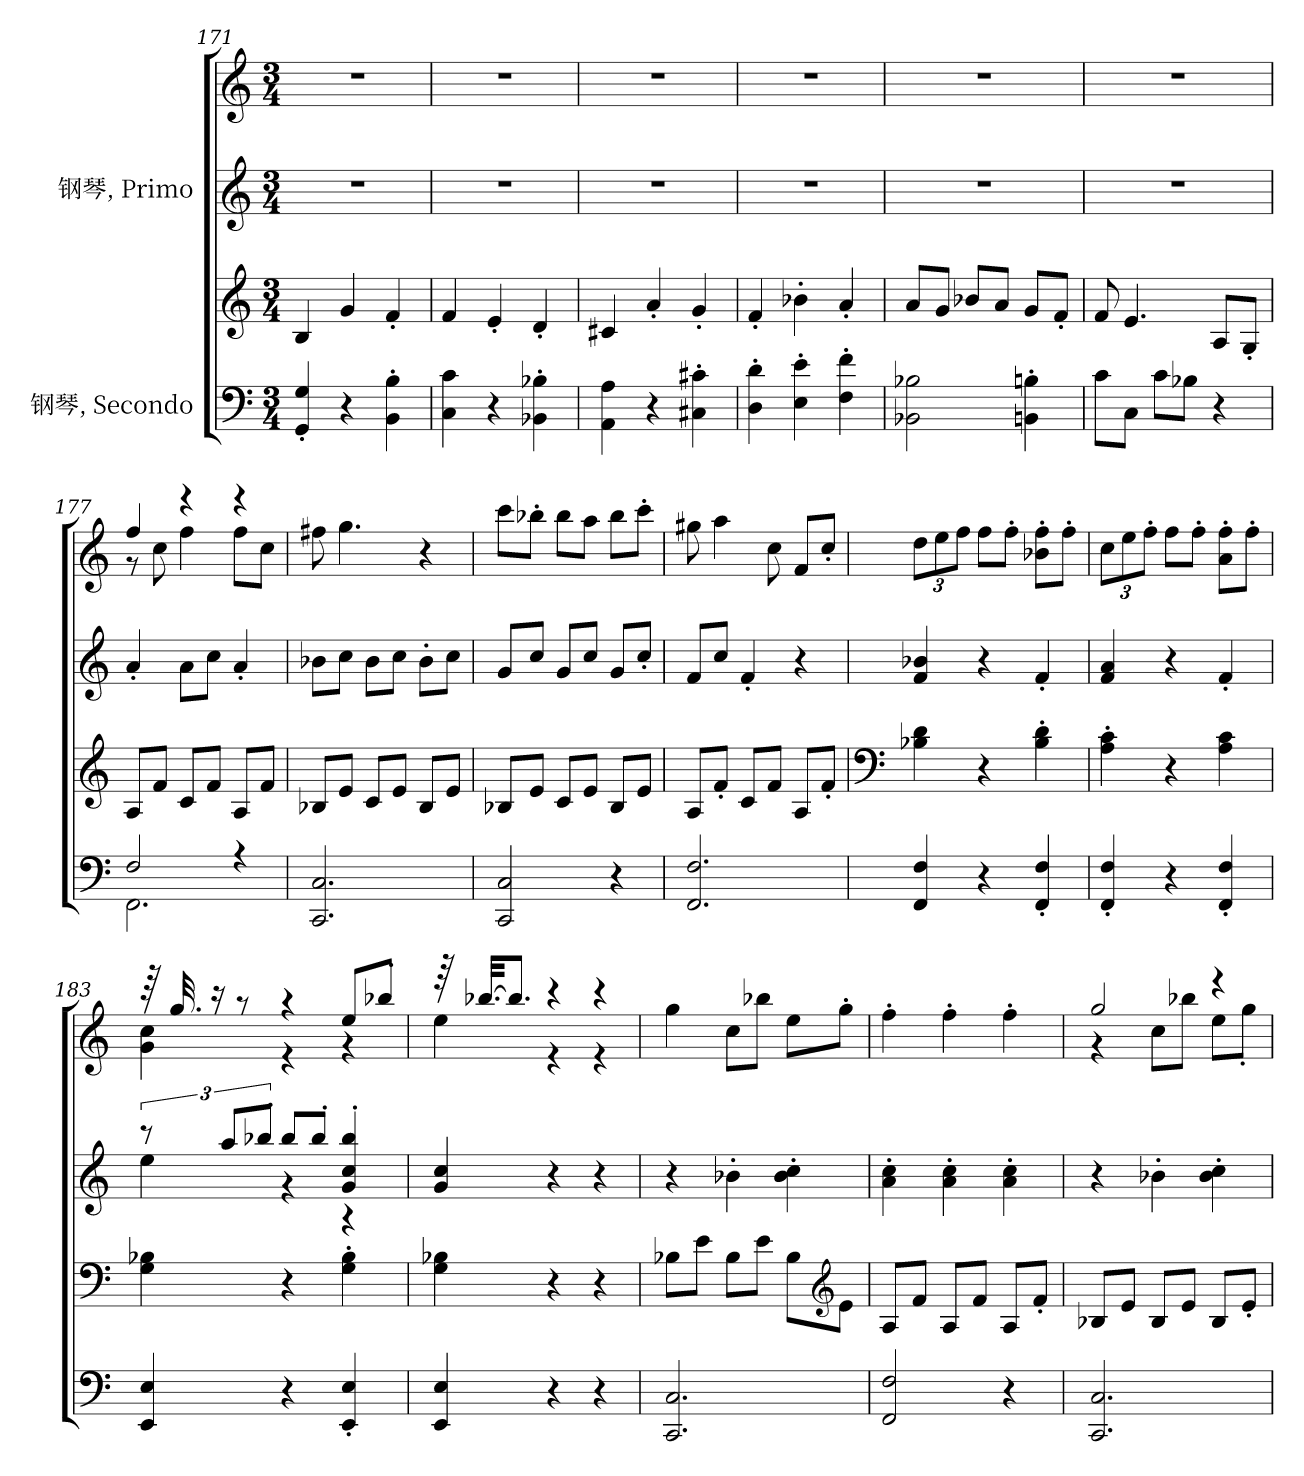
**kern	**kern	**kern	**kern
*part2	*part2	*part1	*part1
*staff4	*staff3	*staff2	*staff1
*I"钢琴, Secondo	*	*I"钢琴, Primo	*
*clefF4	*clefG2	*clefG2	*clefG2
*k[]	*k[]	*k[]	*k[]
*M3/4	*M3/4	*M3/4	*M3/4
=171	=171	=171	=171
4GG/' 4G/'	4B/	2.r	2.r
4r	4g/	.	.
4BB\' 4B\'	4f'/	.	.
=172	=172	=172	=172
4C\ 4c\	4f/	2.r	2.r
4r	4e'/	.	.
4BB-X\' 4B-X\'	4d'/	.	.
!!LO:LB:g=z
=173	=173	=173	=173
4AA\ 4A\	4c#X/	2.r	2.r
4r	4a'/	.	.
4C#X\' 4c#X\'	4g'/	.	.
=174	=174	=174	=174
4D\' 4d\'	4f'/	2.r	2.r
4E\' 4e\'	4b-X'\	.	.
4F\' 4f\'	4a'/	.	.
=175	=175	=175	=175
2BB-X\ 2B-X\	8a/L	2.r	2.r
.	8g/J	.	.
.	8b-X/L	.	.
.	8a/J	.	.
4BBn\' 4Bn\'	8g/L	.	.
.	8f'/J	.	.
=176	=176	=176	=176
8c\L	8f/	2.r	2.r
8C\J	4.e/	.	.
8c\L	.	.	.
8B-X\J	.	.	.
4r	8A/L	.	.
.	8G'/J	.	.
=177	=177	=177	=177
*^	*	*	*^
2F/	2.FF\	8A/L	4a'/	4ff/	8r
.	.	8f/J	.	.	8cc\
.	.	8c/L	8a\L	4r	4ff\
.	.	8f/J	8cc\J	.	.
4r	.	8A/L	4a'/	4r	8ff\L
.	.	8f/J	.	.	8cc\J
*v	*v	*	*	*v	*v
=178	=178	=178	=178
2.CC/ 2.C/	8B-X/L	8b-X\L	8ff#X\
.	8e/J	8cc\J	4.gg\
.	8c/L	8b-\L	.
.	8e/J	8cc\J	.
.	8B-/L	8b-'\L	4r
.	8e/J	8cc\J	.
!!LO:PB:g=z
=179	=179	=179	=179
2CC/ 2C/	8B-X/L	8g/L	8ccc\L
.	8e/J	8cc/J	8bb-X'\J
.	8c/L	8g/L	8bb-\L
.	8e/J	8cc/J	8aa\J
4r	8B-/L	8g/L	8bb-\L
.	8e/J	8cc'/J	8ccc'\J
=180	=180	=180	=180
2.FF/ 2.F/	8A/L	8f/L	8gg#X\
.	8f'/J	8cc/J	4aa\
.	8c/L	4f'/	.
.	8f/J	.	8cc\
.	8A/L	4r	8f/L
.	8f'/J	.	8cc'/J
=181	=181	=181	=181
*	*clefF4	*	*
*	*	*	*Xbrackettup
4FF/ 4F/	4B-X\ 4d\	4f/ 4b-X/	12dd\L
.	.	.	12ee\
.	.	.	12ff\J
4r	4r	4r	8ff\L
.	.	.	8ff'\J
4FF/' 4F/'	4B-\' 4d\'	4f'/	8b-X\' 8ff\'L
.	.	.	8ff'\J
=182	=182	=182	=182
4FF/' 4F/'	4A\' 4c\'	4f/ 4a/	12cc\L
.	.	.	12ee\
.	.	.	12ff'\J
4r	4r	4r	8ff\L
.	.	.	8ff'\J
4FF/' 4F/'	4A\ 4c\	4f'/	8a\' 8ff\'L
.	.	.	8ff'\J
!!LO:LB:g=z
=183	=183	=183	=183
*	*	*^	*^
4EE/ 4E/	4G\ 4B-X\	12r	4ee\	64r	4g\ 4cc\
.	.	.	.	32.gg/	.
.	.	.	.	16r	.
.	.	12aa/L	.	.	.
.	.	.	.	8r	.
.	.	12bb-X'/J	.	.	.
4r	4r	8bb-/L	4r	4r	4r
.	.	8bb-'/J	.	.	.
4EE/' 4E/'	4G\' 4B-\'	4g/' 4cc/' 4bb-/'	4r	8ee/L	4r
.	.	.	.	8bb-X'/J	.
*	*	*v	*v	*	*
=184	=184	=184	=184	=184
4EE/ 4E/	4G\ 4B-X\	4g/ 4cc/	64r	4ee\
.	.	.	[32.bb-X/KKL	.
.	.	.	8.bb-/J]	.
4r	4r	4r	4r	4r
4r	4r	4r	4r	4r
*	*	*	*v	*v
=185	=185	=185	=185
2.CC/ 2.C/	8B-X\L	4r	4gg\
.	8e\J	.	.
.	8B-\L	4b-X'\	8cc\L
.	8e\J	.	8bb-X\J
.	8B-\L	4b-\' 4cc\'	8ee\L
*	*clefG2	*	*
.	8e\J	.	8gg'\J
=186	=186	=186	=186
2FF/ 2F/	8A/L	4a\' 4cc\'	4ff'\
.	8f/J	.	.
.	8A/L	4a\' 4cc\'	4ff'\
.	8f/J	.	.
4r	8A/L	4a\' 4cc\'	4ff'\
.	8f'/J	.	.
!!LO:LB:g=z
=187	=187	=187	=187
*	*	*	*^
2.CC/ 2.C/	8B-X/L	4r	2gg/	4r
.	8e/J	.	.	.
.	8B-/L	4b-X'\	.	8cc\L
.	8e/J	.	.	8bb-X\J
.	8B-/L	4b-\' 4cc\'	4r	8ee\L
.	8e'/J	.	.	8gg'\J
*	*	*	*v	*v
=	=	=	=
*-	*-	*-	*-
